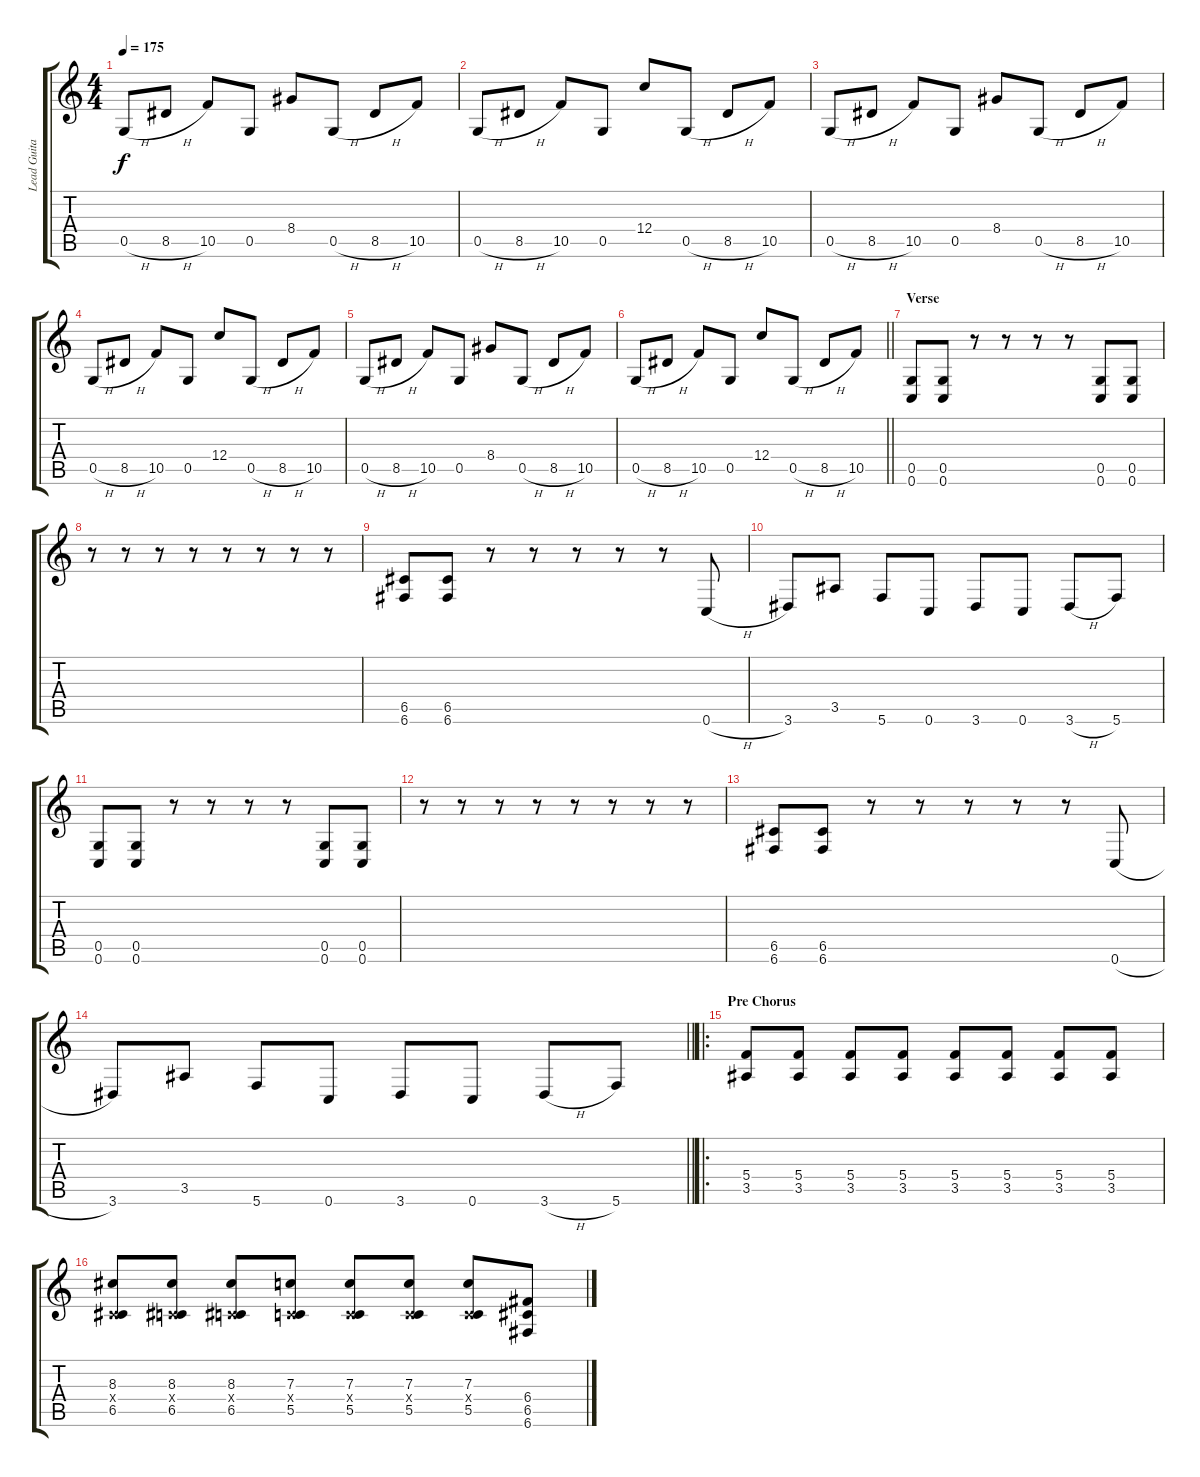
\track ("Lead Guitar" "Lead Guita") {instrument distortionguitar}
\staff {score tabs}
\tuning (D4 A3 F3 C3 G2 C2) {hide}
\ts (4 4)
\tempo 175
\clef g2
\ks c
0.5{h}.8{dy f} 8.5{h}.8 10.5.8 0.5.8 8.4.8 0.5{h}.8 8.5{h}.8 10.5.8 |
0.5{h}.8 8.5{h}.8 10.5.8 0.5.8 12.4.8 0.5{h}.8 8.5{h}.8 10.5.8 |
0.5{h}.8 8.5{h}.8 10.5.8 0.5.8 8.4.8 0.5{h}.8 8.5{h}.8 10.5.8 |
0.5{h}.8 8.5{h}.8 10.5.8 0.5.8 12.4.8 0.5{h}.8 8.5{h}.8 10.5.8 |
0.5{h}.8 8.5{h}.8 10.5.8 0.5.8 8.4.8 0.5{h}.8 8.5{h}.8 10.5.8 |
\barLineRight lightlight
0.5{h}.8 8.5{h}.8 10.5.8 0.5.8 12.4.8 0.5{h}.8 8.5{h}.8 10.5.8 |
\section ("" "Verse")
(0.5 0.6).8{balance 16} (0.5 0.6).8 r.8 r.8 r.8 r.8 (0.5 0.6).8 (0.5 0.6).8 |
r.8 r.8 r.8 r.8 r.8 r.8 r.8 r.8 |
(6.5 6.6).8 (6.5 6.6).8 r.8 r.8 r.8 r.8 r.8 0.6{h}.8 |
3.6.8 3.5.8 5.6.8 0.6.8 3.6.8 0.6.8 3.6{h}.8 5.6.8 |
(0.5 0.6).8 (0.5 0.6).8 r.8 r.8 r.8 r.8 (0.5 0.6).8 (0.5 0.6).8 |
r.8 r.8 r.8 r.8 r.8 r.8 r.8 r.8 |
(6.5 6.6).8 (6.5 6.6).8 r.8 r.8 r.8 r.8 r.8 0.6{h}.8 |
\barLineRight lightlight
3.6.8 3.5.8 5.6.8 0.6.8 3.6.8 0.6.8 3.6{h}.8 5.6.8 |
\ro
\section ("" "Pre Chorus")
(5.4 3.5).8 (5.4 3.5).8 (5.4 3.5).8 (5.4 3.5).8 (5.4 3.5).8 (5.4 3.5).8 (5.4 3.5).8 (5.4 3.5).8 |
(8.3 0.4{x} 6.5).8 (8.3 0.4{x} 6.5).8 (8.3 0.4{x} 6.5).8 (7.3 0.4{x} 5.5).8 (7.3 0.4{x} 5.5).8 (7.3 0.4{x} 5.5).8 (7.3 0.4{x} 5.5).8 (6.4 6.5 6.6).8
